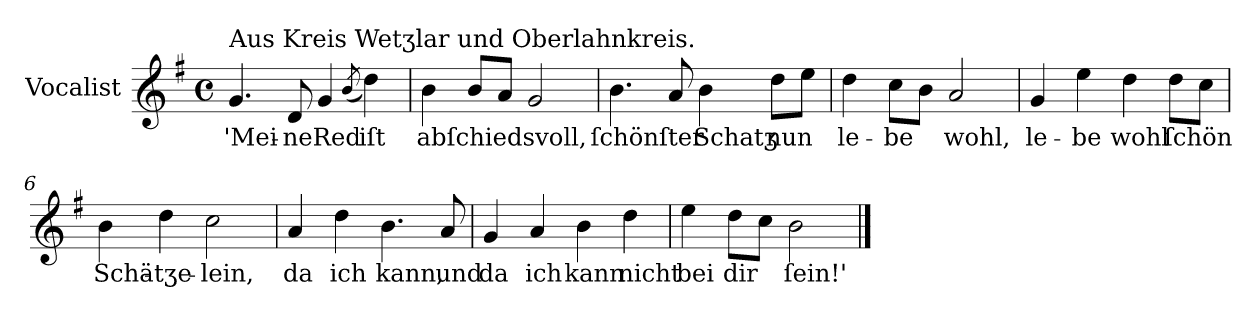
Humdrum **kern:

**kern	**text
*part1	*part1
*staff1	*staff1
*I"Vocalist	*
*k[f#]	*
*G:	*
*M4/4	*
*met(c)	*
=1	=1
!LO:TX:a:t=Aus Kreis Wetʒlar und Oberlahnkreis.	!
4.g	'Mei-
8d	-ne
4g	Red
(8qb	.
4dd)	iſt
=2	=2
4b	abſchiedsvoll,
8bL	.
8aJ	.
2g	.
=3	=3
4.b	ſchönſter
8a	.
4b	Schatʒ
8ddL	nun
8eeJ	.
=4	=4
4dd	le-
8ccL	-be
8bJ	.
2a	wohl,
=5	=5
4g	le-
4ee	-be
4dd	wohl
8ddL	ſchön
8ccJ	.
=6	=6
4b	Schä-
4dd	-tʒe-
2cc	-lein,
=7	=7
4a	da
4dd	ich
4.b	kann,
8a	und
=8	=8
4g	da
4a	ich
4b	kann
4dd	nicht
=9	=9
4ee	bei
8ddL	dir
8ccJ	.
2b	ſein!'
==	==
*-	*-
